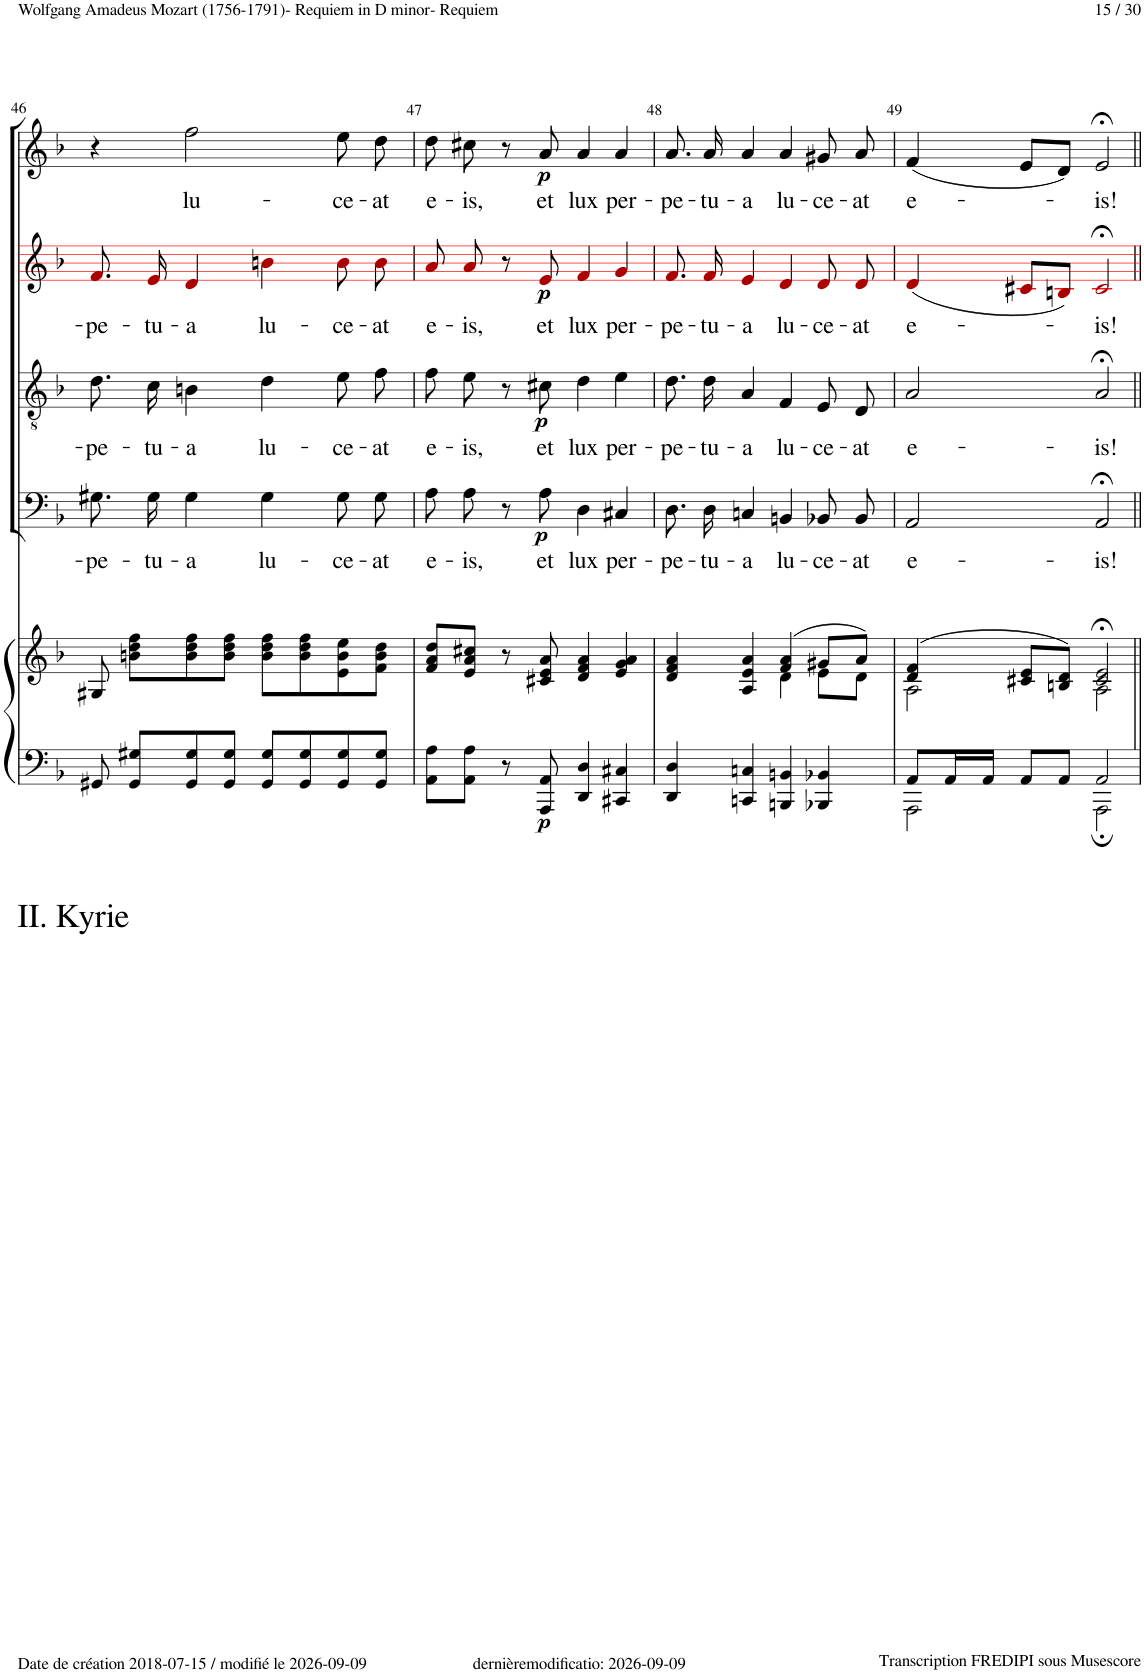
**kern	**kern	**dynam	**kern	**text	**dynam	**kern	**text	**dynam	**kern	**text	**dynam	**kern	**text	**dynam
*part5	*part5	*part5	*part4	*part4	*part4	*part3	*part3	*part3	*part2	*part2	*part2	*part1	*part1	*part1
*staff6	*staff5	*staff5/6	*staff4	*staff4	*staff4	*staff3	*staff3	*staff3	*staff2	*staff2	*staff2	*staff1	*staff1	*staff1
*I"Piano	*	*	*I"Basso Chorus	*	*	*I"Tenor Chorus	*	*	*I"Alto Chorus	*	*	*I"Soprano Chorus	*	*
*I'Pno	*	*	*I'Ch	*	*	*I'Ch	*	*	*	*	*	*I'Ch	*	*
!!LO:PB:g=z
*clefF4	*clefG2	*	*clefF4	*	*	*clefGv2	*	*	*clefG2	*	*	*clefG2	*	*
*	*	*	*	*	*	*	*	*	*ITrd1c2	*	*	*	*	*
*k[b-]	*k[b-]	*	*k[b-]	*	*	*k[b-]	*	*	*k[b-]	*	*	*k[b-]	*	*
*M4/4	*M4/4	*	*M4/4	*	*	*M4/4	*	*	*M4/4	*	*	*M4/4	*	*
*met(c)	*met(c)	*	*met(c)	*	*	*met(c)	*	*	*met(c)	*	*	*met(c)	*	*
=46	=46	=46	=46	=46	=46	=46	=46	=46	=46	=46	=46	=46	=46	=46
!	!	!	!	!LO:LY:b	!	!	!LO:LY:b	!	!	!LO:LY:b	!	!	!	!
8GG#X/	8G#X/	.	8.G#X!\L	-pe-	.	8.d!\L	-pe-	.	8.f!i/	-pe-	.	4r	.	.
8GG#/ 8G#X/L	8bn\ 8dd\ 8ff\L	.	.	.	.	.	.	.	.	.	.	.	.	.
!	!	!	!	!LO:LY:b	!	!	!LO:LY:b	!	!	!LO:LY:b	!	!	!	!
.	.	.	16G#!\Jk	-tu-	.	16c!\Jk	-tu-	.	16e!i/	-tu-	.	.	.	.
!	!	!	!	!LO:LY:b	!	!	!LO:LY:b	!	!	!LO:LY:b	!	!	!LO:LY:b	!
8GG#/ 8G#/	8b\ 8dd\ 8ff\	.	4G#!\	-a	.	4Bn!\	-a	.	4d!i/	-a	.	2ff!\	lu-	.
8GG#/ 8G#/J	8b\ 8dd\ 8ff\J	.	.	.	.	.	.	.	.	.	.	.	.	.
!	!	!	!	!LO:LY:b	!	!	!LO:LY:b	!	!	!LO:LY:b	!	!	!	!
8GG#/ 8G#/L	8b\ 8dd\ 8ff\L	.	4G#!\	lu-	.	4d!\	lu-	.	4bn!i\	lu-	.	.	.	.
8GG#/ 8G#/	8b\ 8dd\ 8ff\	.	.	.	.	.	.	.	.	.	.	.	.	.
!	!	!	!	!LO:LY:b	!	!	!LO:LY:b	!	!	!LO:LY:b	!	!	!LO:LY:b	!
8GG#/ 8G#/	8e\ 8b\ 8ee\	.	8G#!\L	-ce-	.	8e!\L	-ce-	.	8b!i\	-ce-	.	8ee!\	-ce-	.
!	!	!	!	!LO:LY:b	!	!	!LO:LY:b	!	!	!LO:LY:b	!	!	!LO:LY:b	!
8GG#/ 8G#/J	8f\ 8b\ 8dd\J	.	8G#!\J	-at	.	8f!\J	-at	.	8b!i\	-at	.	8dd!\	-at	.
=47	=47	=47	=47	=47	=47	=47	=47	=47	=47	=47	=47	=47	=47	=47
!	!	!	!	!LO:LY:b	!	!	!LO:LY:b	!	!	!LO:LY:b	!	!	!LO:LY:b	!
8AA\ 8A\L	8f/ 8a/ 8dd/L	.	8A!\L	e-	.	8f!\L	e-	.	8a!i/	e-	.	8dd!\	e-	.
!	!	!	!	!LO:LY:b	!	!	!LO:LY:b	!	!	!LO:LY:b	!	!	!LO:LY:b	!
8AA\ 8A\J	8e/ 8a/ 8cc#X/J	.	8A!\J	-is,	.	8e!\J	-is,	.	8a!i/	-is,	.	8cc#X!\	-is,	.
8r	8r	.	8r	.	.	8r	.	.	8r	.	.	8r	.	.
!	!	!LO:DY:b=2	!	!LO:LY:b	!LO:DY:b	!	!LO:LY:b	!LO:DY:b	!	!LO:LY:b	!LO:DY:b	!	!LO:LY:b	!LO:DY:b
8AAA/ 8AA/	8c#X/ 8e/ 8a/	p	8A!\	et	p	8c#X!\	et	p	8e!i/	et	p	8a!/	et	p
!	!	!	!	!LO:LY:b	!	!	!LO:LY:b	!	!	!LO:LY:b	!	!	!LO:LY:b	!
4DD/ 4D/	4d/ 4f/ 4a/	.	4D!\	lux	.	4d!\	lux	.	4f!i/	lux	.	4a!/	lux	.
!	!	!	!	!LO:LY:b	!	!	!LO:LY:b	!	!	!LO:LY:b	!	!	!LO:LY:b	!
4CC#X/ 4C#X/	4e/ 4g/ 4a/	.	4C#X!/	per-	.	4e!\	per-	.	4g!i/	per-	.	4a!/	per-	.
=48	=48	=48	=48	=48	=48	=48	=48	=48	=48	=48	=48	=48	=48	=48
*	*^	*	*	*	*	*	*	*	*	*	*	*	*	*
!	!	!	!	!	!LO:LY:b	!	!	!LO:LY:b	!	!	!LO:LY:b	!	!	!LO:LY:b	!
4DD/ 4D/	4d/ 4f/ 4a/	2ryy	.	8.D!\L	-pe-	.	8.d!\L	-pe-	.	8.f!i/	-pe-	.	8.a!/	-pe-	.
!	!	!	!	!	!LO:LY:b	!	!	!LO:LY:b	!	!	!LO:LY:b	!	!	!LO:LY:b	!
.	.	.	.	16D!\Jk	-tu-	.	16d!\Jk	-tu-	.	16f!i/	-tu-	.	16a!/	-tu-	.
!	!	!	!	!	!LO:LY:b	!	!	!LO:LY:b	!	!	!LO:LY:b	!	!	!LO:LY:b	!
4CCn/ 4Cn/	4A/ 4e/ 4a/	.	.	4Cn!/	-a	.	4A!/	-a	.	4e!i/	-a	.	4a!/	-a	.
!	!	!	!	!	!LO:LY:b	!	!	!LO:LY:b	!	!	!LO:LY:b	!	!	!LO:LY:b	!
4BBBn/ 4BBn/	(4f/ 4a/	4d\	.	4BBn!/	lu-	.	4F!/	lu-	.	4d!i/	lu-	.	4a!/	lu-	.
!	!	!	!	!	!LO:LY:b	!	!	!LO:LY:b	!	!	!LO:LY:b	!	!	!LO:LY:b	!
4BBB-X/ 4BB-X/	8g#X/L	8e\L	.	8BB-X!/L	-ce-	.	8E!/L	-ce-	.	8d!i/	-ce-	.	8g#X!/	-ce-	.
!	!	!	!	!	!LO:LY:b	!	!	!LO:LY:b	!	!	!LO:LY:b	!	!	!LO:LY:b	!
.	8a/J)	8d\J	.	8BB-!/J	-at	.	8D!/J	-at	.	8d!i/	-at	.	8a!/	-at	.
=49	=49	=49	=49	=49	=49	=49	=49	=49	=49	=49	=49	=49	=49	=49	=49
*^	*	*	*	*	*	*	*	*	*	*	*	*	*	*	*
!	!	!	!	!	!	!LO:LY:b	!	!	!LO:LY:b	!	!	!LO:LY:b	!	!	!LO:LY:b	!
8AA/L	2AAA\	(4d/ 4f/	2A\	.	2AA!/	e-	.	2A!/	e-	.	(4d!i/	e-	.	(4f!/	e-	.
16AA/L	.	.	.	.	.	.	.	.	.	.	.	.	.	.	.	.
16AA/JJ	.	.	.	.	.	.	.	.	.	.	.	.	.	.	.	.
8AA/L	.	8c#X/ 8e/L	.	.	.	.	.	.	.	.	8c#X!i/L	.	.	8e!/L	.	.
8AA/J	.	8Bn/ 8d/J)	.	.	.	.	.	.	.	.	8Bn!i/J)	.	.	8d!/J)	.	.
!	!	!	!	!	!	!LO:LY:b	!	!	!LO:LY:b	!	!	!LO:LY:b	!	!	!LO:LY:b	!
2AA/	2AAA;\	2c#/;< 2e/;<	2A\	.	2AA;<!/	-is!	.	2A;<!/	-is!	.	2c#;<!i/	-is!	.	2e;<Z!/	-is!	.
*v	*v	*	*	*	*	*	*	*	*	*	*	*	*	*	*	*
*	*v	*v	*	*	*	*	*	*	*	*	*	*	*	*	*
=	=	=	=	=	=	=	=	=	=	=	=	=	=	=
*-	*-	*-	*-	*-	*-	*-	*-	*-	*-	*-	*-	*-	*-	*-
